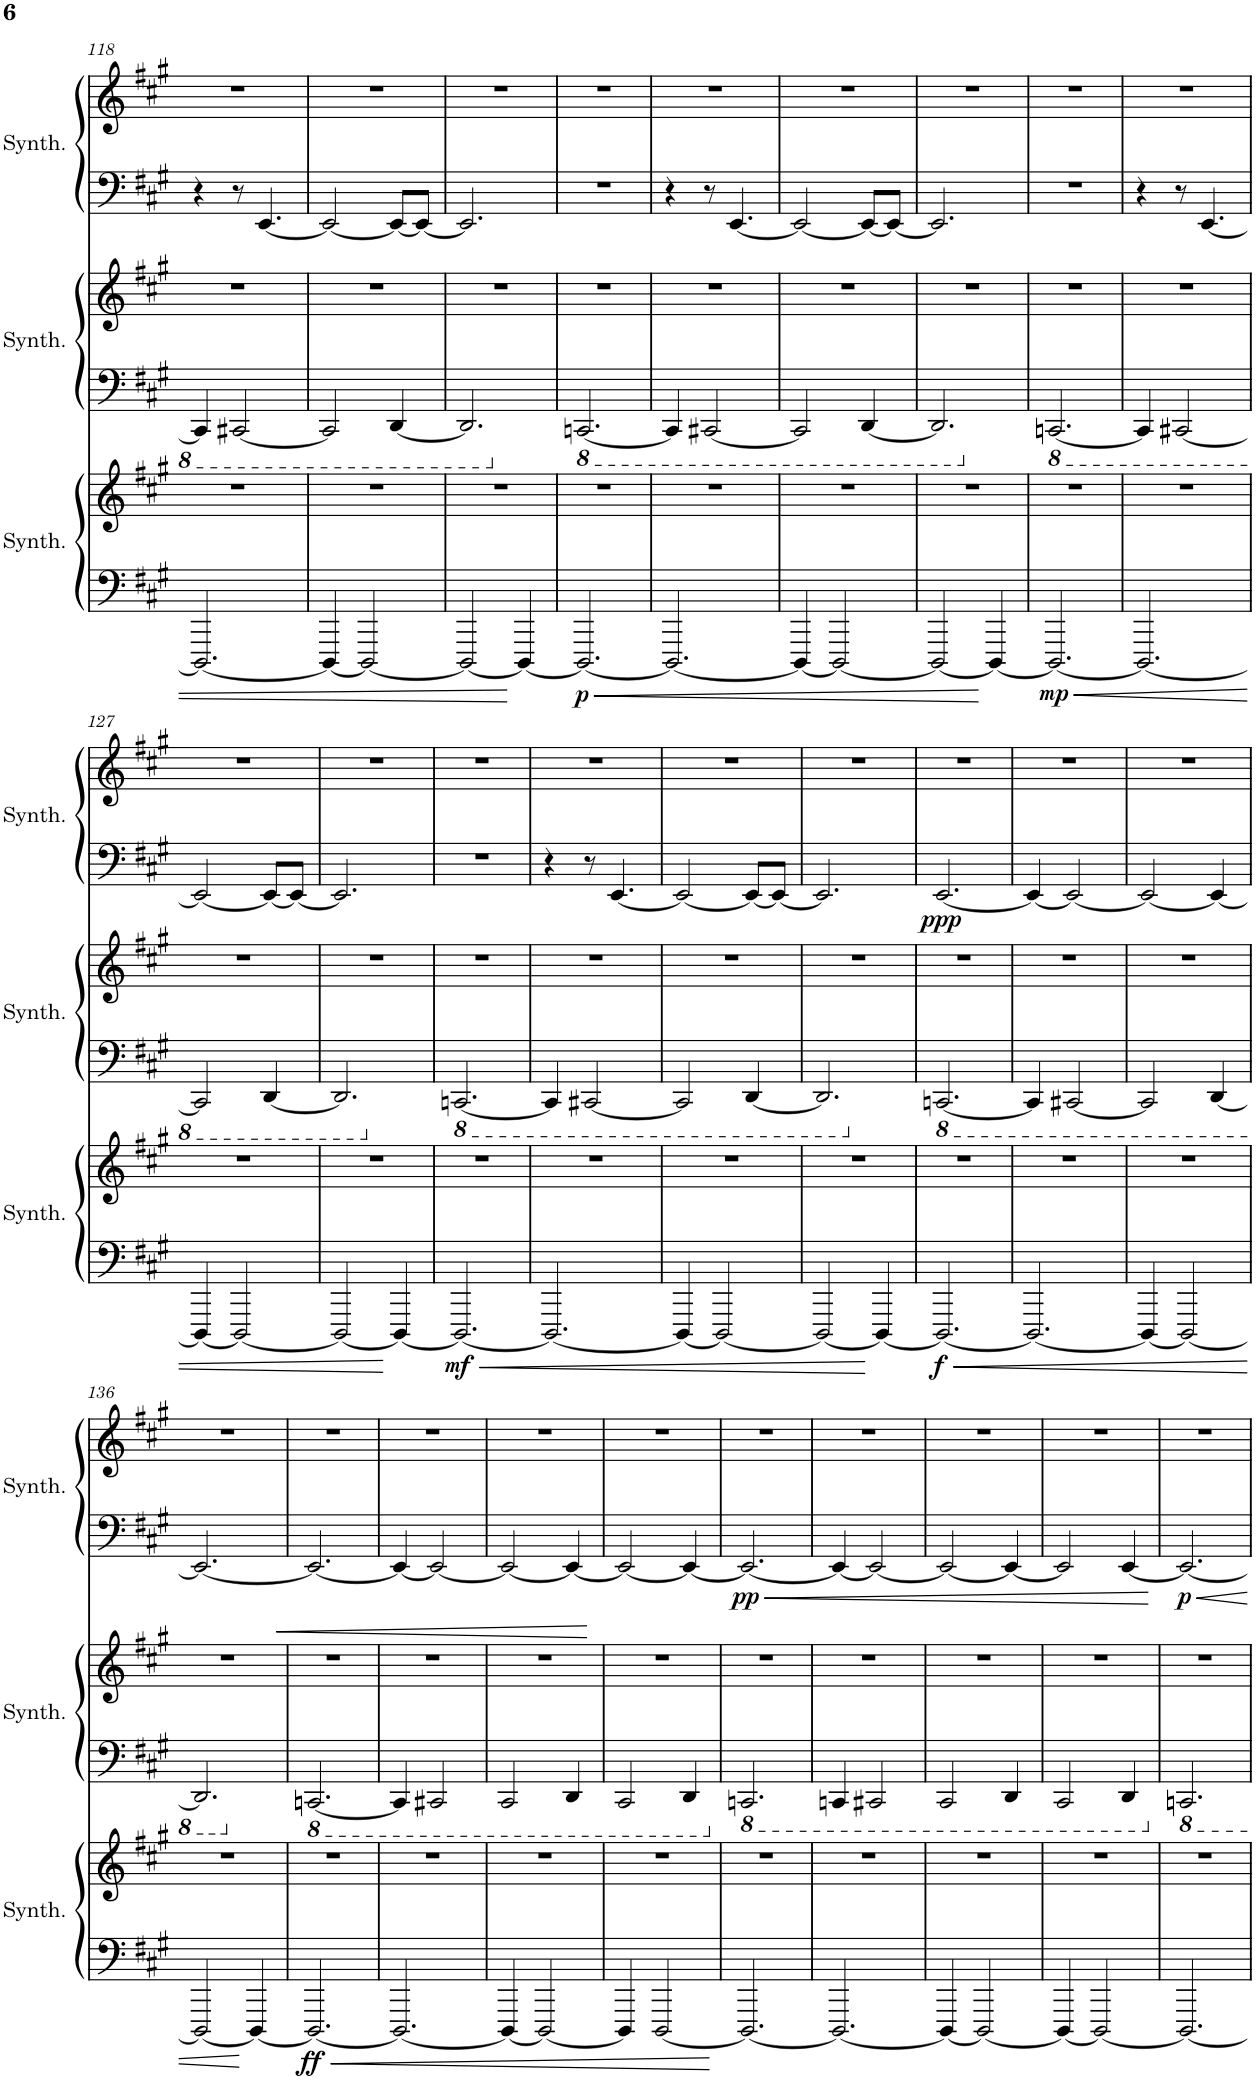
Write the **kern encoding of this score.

**kern	**kern	**dynam	**kern	**kern	**kern	**kern	**dynam
*part3	*part3	*part3	*part2	*part2	*part1	*part1	*part1
*staff6	*staff5	*staff5/6	*staff4	*staff3	*staff2	*staff1	*staff1/2
*I"Crystal Synthesizer	*	*	*I"Saw Synthesizer	*	*I"Atmosphere Synthesizer	*	*
*I'Synth.	*	*	*I'Synth.	*	*I'Synth.	*	*
!!LO:PB:g=z
*clefF4	*clefG2	*	*clefF4	*clefG2	*clefF4	*clefG2	*
*k[f#c#g#]	*k[f#c#g#]	*	*k[f#c#g#]	*k[f#c#g#]	*k[f#c#g#]	*k[f#c#g#]	*
*M6/8	*M6/8	*	*M6/8	*M6/8	*M6/8	*M6/8	*
=118	=118	=118	=118	=118	=118	=118	=118
2.DDD/_	2.r	.	4CCC/]	2.r	4r	2.r	.
.	.	.	[2CCC#X/	.	8r	.	.
.	.	.	.	.	[4.EE/	.	.
=119	=119	=119	=119	=119	=119	=119	=119
4DDD/_	2.r	.	2CCC#/]	2.r	2EE/_	2.r	.
2DDD/_	.	.	.	.	.	.	.
.	.	.	[4DDD/	.	8EE/L_	.	.
.	.	.	.	.	8EE/J_	.	.
=120	=120	=120	=120	=120	=120	=120	=120
2DDD/_	2.r	.	2.DDD/]	2.r	2.EE/]	2.r	.
4DDD/_	.	.	.	.	.	.	.
=121	=121	=121	=121	=121	=121	=121	=121
*	*	*	*8ba	*	*	*	*
!	!	!LO:DY:b=2	!	!	!	!	!
2.DDD/_	2.r	p	[2.CCCn/	2.r	2.r	2.r	.
=122	=122	=122	=122	=122	=122	=122	=122
2.DDD/_	2.r	.	4CCC/]	2.r	4r	2.r	.
.	.	.	[2CCC#X/	.	8r	.	.
.	.	.	.	.	[4.EE/	.	.
=123	=123	=123	=123	=123	=123	=123	=123
4DDD/_	2.r	.	2CCC#/]	2.r	2EE/_	2.r	.
2DDD/_	.	.	.	.	.	.	.
.	.	.	[4DDD/	.	8EE/L_	.	.
.	.	.	.	.	8EE/J_	.	.
=124	=124	=124	=124	=124	=124	=124	=124
2DDD/_	2.r	.	2.DDD/]	2.r	2.EE/]	2.r	.
4DDD/_	.	.	.	.	.	.	.
=125	=125	=125	=125	=125	=125	=125	=125
*	*	*	*X8ba	*	*	*	*
*	*	*	*8ba	*	*	*	*
!	!	!LO:DY:b=2	!	!	!	!	!
2.DDD/_	2.r	mp	[2.CCCn/	2.r	2.r	2.r	.
=126	=126	=126	=126	=126	=126	=126	=126
2.DDD/_	2.r	.	4CCC/]	2.r	4r	2.r	.
.	.	.	[2CCC#X/	.	8r	.	.
.	.	.	.	.	[4.EE/	.	.
!!LO:LB:g=z
=127	=127	=127	=127	=127	=127	=127	=127
4DDD/_	2.r	.	2CCC#/]	2.r	2EE/_	2.r	.
2DDD/_	.	.	.	.	.	.	.
.	.	.	[4DDD/	.	8EE/L_	.	.
.	.	.	.	.	8EE/J_	.	.
=128	=128	=128	=128	=128	=128	=128	=128
2DDD/_	2.r	.	2.DDD/]	2.r	2.EE/]	2.r	.
4DDD/_	.	.	.	.	.	.	.
=129	=129	=129	=129	=129	=129	=129	=129
*	*	*	*X8ba	*	*	*	*
*	*	*	*8ba	*	*	*	*
!	!	!LO:DY:b=2	!	!	!	!	!
2.DDD/_	2.r	mf	[2.CCCn/	2.r	2.r	2.r	.
=130	=130	=130	=130	=130	=130	=130	=130
2.DDD/_	2.r	.	4CCC/]	2.r	4r	2.r	.
.	.	.	[2CCC#X/	.	8r	.	.
.	.	.	.	.	[4.EE/	.	.
=131	=131	=131	=131	=131	=131	=131	=131
4DDD/_	2.r	.	2CCC#/]	2.r	2EE/_	2.r	.
2DDD/_	.	.	.	.	.	.	.
.	.	.	[4DDD/	.	8EE/L_	.	.
.	.	.	.	.	8EE/J_	.	.
=132	=132	=132	=132	=132	=132	=132	=132
2DDD/_	2.r	.	2.DDD/]	2.r	2.EE/]	2.r	.
4DDD/_	.	.	.	.	.	.	.
=133	=133	=133	=133	=133	=133	=133	=133
*	*	*	*X8ba	*	*	*	*
*	*	*	*8ba	*	*	*	*
!	!	!LO:DY:b=2	!	!	!	!	!LO:DY:b=2
2.DDD/_	2.r	f	[2.CCCn/	2.r	[2.EE/	2.r	ppp
=134	=134	=134	=134	=134	=134	=134	=134
2.DDD/_	2.r	.	4CCC/]	2.r	4EE/_	2.r	.
.	.	.	[2CCC#X/	.	2EE/_	.	.
=135	=135	=135	=135	=135	=135	=135	=135
4DDD/_	2.r	.	2CCC#/]	2.r	2EE/_	2.r	.
2DDD/_	.	.	.	.	.	.	.
.	.	.	[4DDD/	.	4EE/_	.	.
!!LO:LB:g=z
=136	=136	=136	=136	=136	=136	=136	=136
2DDD/_	2.r	.	2.DDD/]	2.r	2.EE/_	2.r	.
4DDD/_	.	.	.	.	.	.	.
=137	=137	=137	=137	=137	=137	=137	=137
*	*	*	*X8ba	*	*	*	*
*	*	*	*8ba	*	*	*	*
!	!	!LO:DY:b=2	!	!	!	!	!
2.DDD/_	2.r	ff	[2.CCCn/	2.r	2.EE/_	2.r	.
=138	=138	=138	=138	=138	=138	=138	=138
2.DDD/_	2.r	.	4CCC/]	2.r	4EE/_	2.r	.
.	.	.	2CCC#X/	.	2EE/_	.	.
=139	=139	=139	=139	=139	=139	=139	=139
4DDD/_	2.r	.	2CCC#/	2.r	2EE/_	2.r	.
2DDD/_	.	.	.	.	.	.	.
.	.	.	4DDD/	.	4EE/_	.	.
=140	=140	=140	=140	=140	=140	=140	=140
4DDD/]	2.r	.	2CCC#/	2.r	2EE/_	2.r	.
[2DDD/	.	.	.	.	.	.	.
.	.	.	4DDD/	.	4EE/_	.	.
=141	=141	=141	=141	=141	=141	=141	=141
*	*	*	*X8ba	*	*	*	*
*	*	*	*8ba	*	*	*	*
!	!	!	!	!	!	!	!LO:DY:b=2
2.DDD/_	2.r	.	2.CCCn/	2.r	2.EE/_	2.r	pp
=142	=142	=142	=142	=142	=142	=142	=142
2.DDD/_	2.r	.	4CCCn/	2.r	4EE/_	2.r	.
.	.	.	2CCC#X/	.	2EE/_	.	.
=143	=143	=143	=143	=143	=143	=143	=143
4DDD/_	2.r	.	2CCC#/	2.r	2EE/_	2.r	.
2DDD/_	.	.	.	.	.	.	.
.	.	.	4DDD/	.	4EE/_	.	.
=144	=144	=144	=144	=144	=144	=144	=144
4DDD/_	2.r	.	2CCC#/	2.r	2EE/]	2.r	.
2DDD/_	.	.	.	.	.	.	.
.	.	.	4DDD/	.	[4EE/	.	.
=145	=145	=145	=145	=145	=145	=145	=145
*	*	*	*X8ba	*	*	*	*
!	!	!	!	!	!	!	!LO:DY:b=2
2.DDD/_	2.r	.	2.CCCn/	2.r	2.EE/_	2.r	p
=	=	=	=	=	=	=	=
*-	*-	*-	*-	*-	*-	*-	*-
